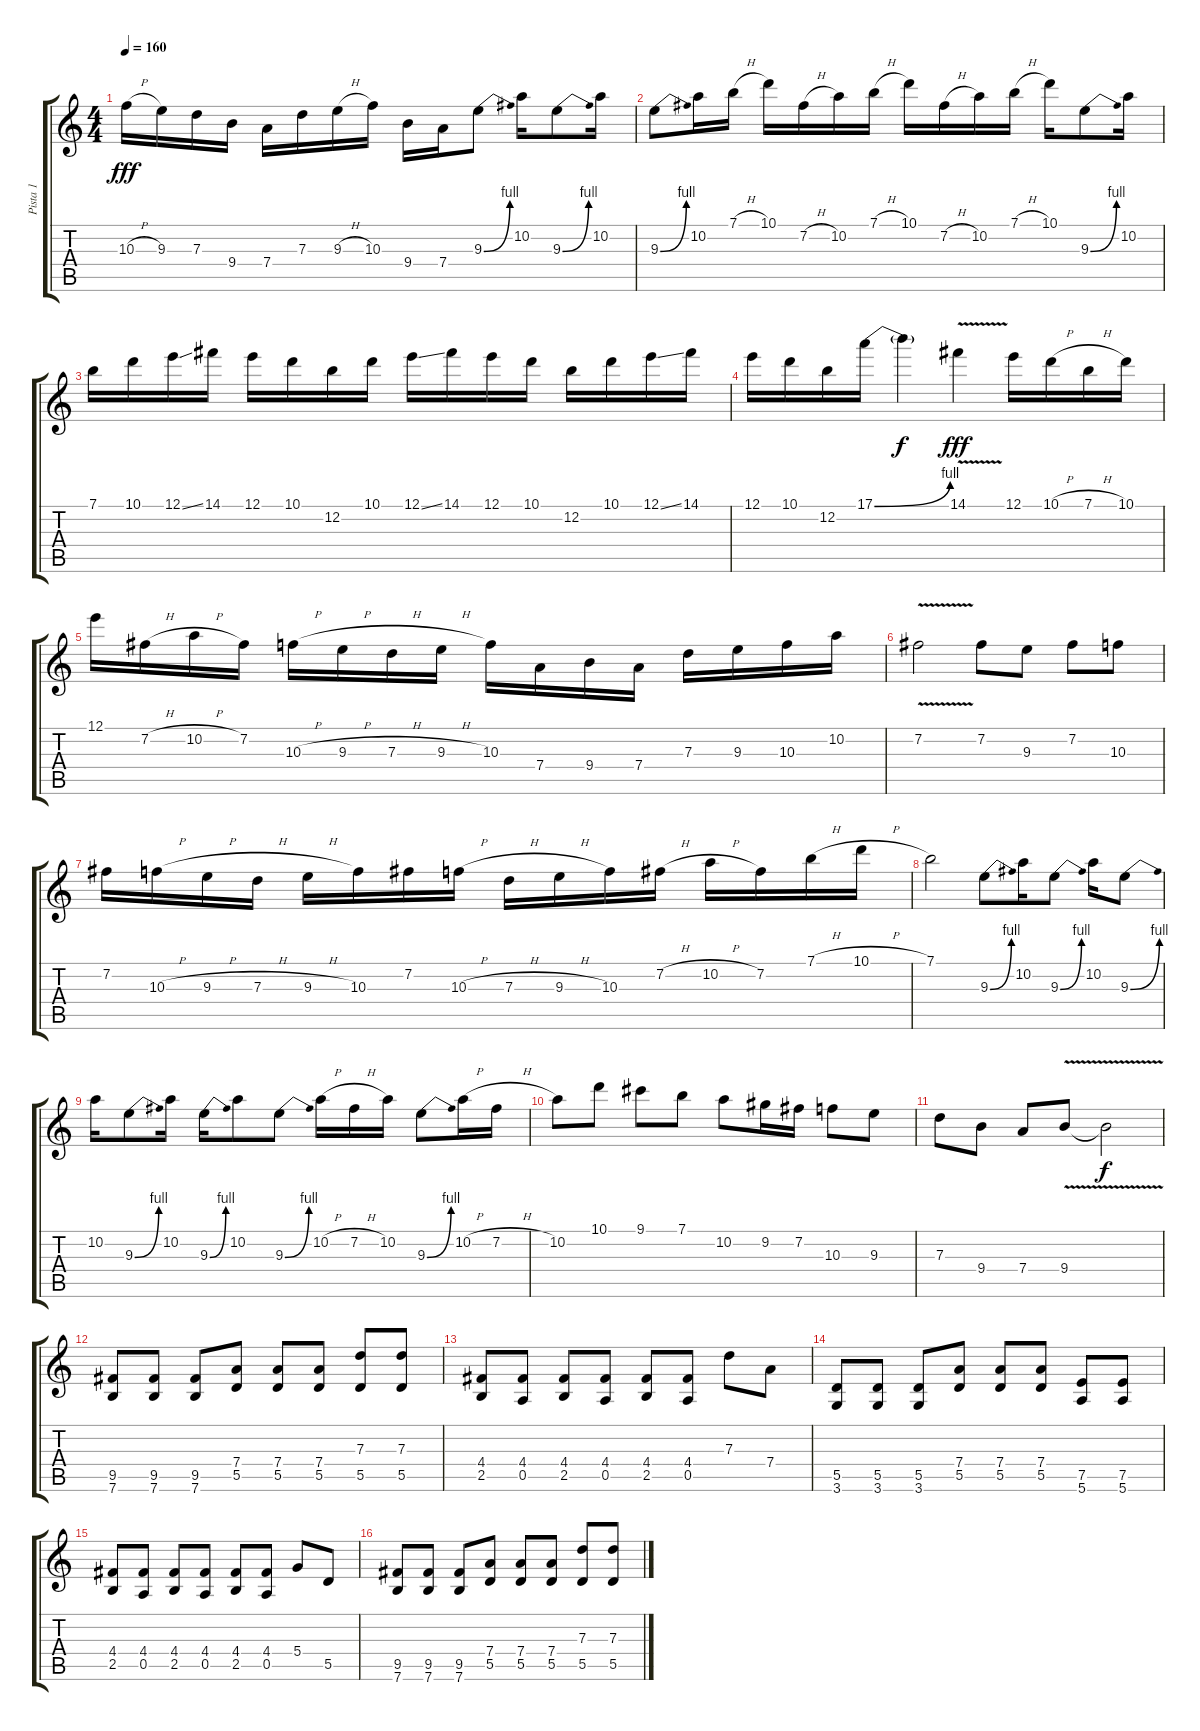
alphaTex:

\track ("Pista 1" "Pista 1") {instrument overdrivenguitar}
\staff {score tabs}
\tuning (E4 B3 G3 D3 A2 E2) {hide}
\ts (4 4)
\tempo 160
\clef g2
\ks c
10.3{h}.16{dy fff} 9.3.16 7.3.16 9.4.16 7.4.16 7.3.16 9.3{h}.16 10.3.16 9.4.16 7.4.16 9.3{be (bend 0 0 60 4)}.8 10.2.16 9.3{be (bend 0 0 60 4)}.8 10.2.16 |
9.3{be (bend 0 0 60 4)}.8 10.2.16 7.1{h}.16 10.1.16 7.2{h}.16 10.2.16 7.1{h}.16 10.1.16 7.2{h}.16 10.2.16 7.1{h}.16 10.1.16 9.3{be (bend 0 0 60 4)}.8 10.2.16 |
7.1.16 10.1.16 12.1{ss}.16 14.1.16 12.1.16 10.1.16 12.2.16 10.1.16 12.1{ss}.16 14.1.16 12.1.16 10.1.16 12.2.16 10.1.16 12.1{ss}.16 14.1.16 |
12.1.16 10.1.16 12.2.16 17.1{be (bend 0 0 60 4)}.16 17.1{t}.4{dy f} 14.1{v}.4{dy fff} 12.1.16 10.1{h}.16 7.1{h}.16 10.1.16 |
12.1.16 7.2{h}.16 10.2{h}.16 7.2.16 10.3{h}.16 9.3{h}.16 7.3{h}.16 9.3{h}.16 10.3.16 7.4.16 9.4.16 7.4.16 7.3.16 9.3.16 10.3.16 10.2.16 |
7.2{v}.2 7.2.8 9.3.8 7.2.8 10.3.8 |
7.2.16 10.3{h}.16 9.3{h}.16 7.3{h}.16 9.3{h}.16 10.3.16 7.2.16 10.3{h}.16 7.3{h}.16 9.3{h}.16 10.3.16 7.2{h}.16 10.2{h}.16 7.2.16 7.1{h}.16 10.1{h}.16 |
7.1.2 9.3{be (bend 0 0 60 4)}.8 10.2.16 9.3{be (bend 0 0 60 4)}.8 10.2.16 9.3{be (bend 0 0 60 4)}.8 |
10.2.16 9.3{be (bend 0 0 60 4)}.8 10.2.16 9.3{be (bend 0 0 60 4)}.16 10.2.8 9.3{be (bend 0 0 60 4)}.8 10.2{h}.16 7.2{h}.16 10.2.16 9.3{be (bend 0 0 60 4)}.8 10.2{h}.16 7.2{h}.16 |
10.2.8 10.1.8 9.1.8 7.1.8 10.2.8 9.2.16 7.2.16 10.3.8 9.3.8 |
7.3.8 9.4.8 7.4.8 9.4{v}.8 9.4{t}.2{dy f} |
(9.5 7.6).8 (9.5 7.6).8 (9.5 7.6).8 (7.4 5.5).8 (7.4 5.5).8 (7.4 5.5).8 (7.3 5.5).8 (7.3 5.5).8 |
(4.4 2.5).8 (4.4 0.5).8 (4.4 2.5).8 (4.4 0.5).8 (4.4 2.5).8 (4.4 0.5).8 7.3.8 7.4.8 |
(5.5 3.6).8 (5.5 3.6).8 (5.5 3.6).8 (7.4 5.5).8 (7.4 5.5).8 (7.4 5.5).8 (7.5 5.6).8 (7.5 5.6).8 |
(4.4 2.5).8 (4.4 0.5).8 (4.4 2.5).8 (4.4 0.5).8 (4.4 2.5).8 (4.4 0.5).8 5.4.8 5.5.8 |
(9.5 7.6).8 (9.5 7.6).8 (9.5 7.6).8 (7.4 5.5).8 (7.4 5.5).8 (7.4 5.5).8 (7.3 5.5).8 (7.3 5.5).8
